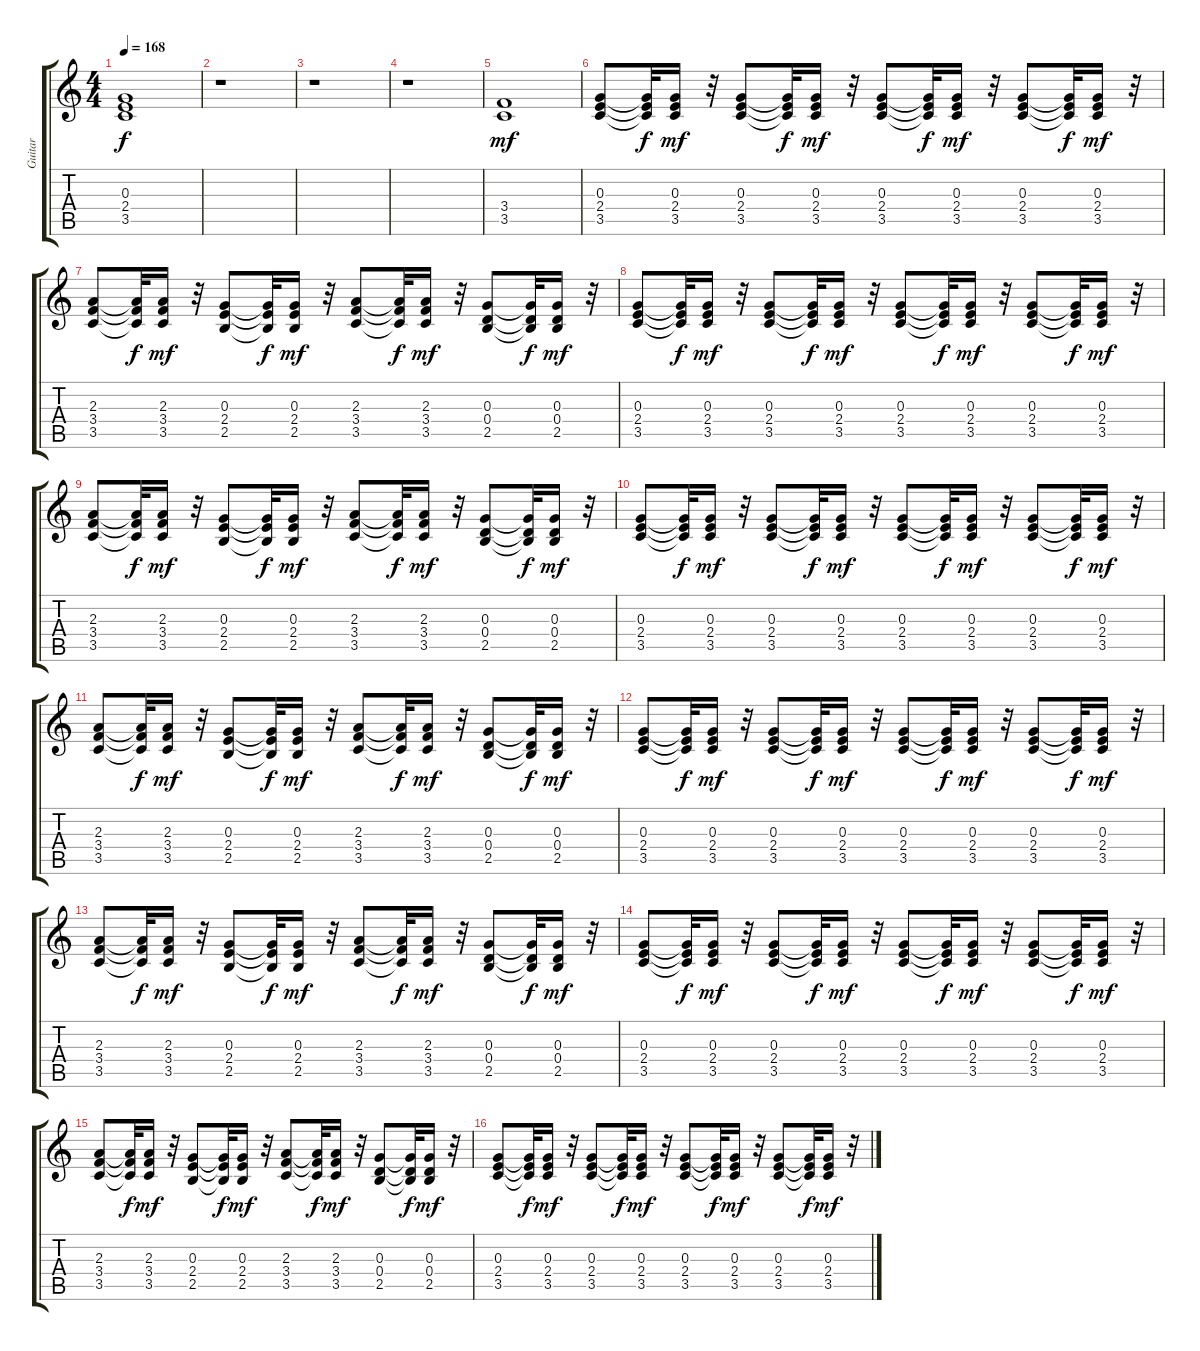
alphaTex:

\track ("Guitar" "Guitar") {instrument electricguitarjazz}
\staff {score tabs}
\tuning (E4 B3 G3 D3 A2 E2) {hide}
\ts (4 4)
\tempo 168
\clef g2
\ks c
(0.3{t} 2.4{t} 3.5{t}).1{dy f} |
r.1 |
r.1 |
r.1 |
(3.4 3.5).1{dy mf} |
(0.3 2.4 3.5).8{volume 11} (0.3{t} 2.4{t} 3.5{t}).32{dy f} (0.3 2.4 3.5).16{dy mf} r.32 (0.3 2.4 3.5).8 (0.3{t} 2.4{t} 3.5{t}).32{dy f} (0.3 2.4 3.5).16{dy mf} r.32 (0.3 2.4 3.5).8 (0.3{t} 2.4{t} 3.5{t}).32{dy f} (0.3 2.4 3.5).16{dy mf} r.32 (0.3 2.4 3.5).8 (0.3{t} 2.4{t} 3.5{t}).32{dy f} (0.3 2.4 3.5).16{dy mf} r.32 |
(2.3 3.4 3.5).8 (2.3{t} 3.4{t} 3.5{t}).32{dy f} (2.3 3.4 3.5).16{dy mf} r.32 (0.3 2.4 2.5).8 (0.3{t} 2.4{t} 2.5{t}).32{dy f} (0.3 2.4 2.5).16{dy mf} r.32 (2.3 3.4 3.5).8 (2.3{t} 3.4{t} 3.5{t}).32{dy f} (2.3 3.4 3.5).16{dy mf} r.32 (0.3 0.4 2.5).8 (0.3{t} 0.4{t} 2.5{t}).32{dy f} (0.3 0.4 2.5).16{dy mf} r.32 |
(0.3 2.4 3.5).8 (0.3{t} 2.4{t} 3.5{t}).32{dy f} (0.3 2.4 3.5).16{dy mf} r.32 (0.3 2.4 3.5).8 (0.3{t} 2.4{t} 3.5{t}).32{dy f} (0.3 2.4 3.5).16{dy mf} r.32 (0.3 2.4 3.5).8 (0.3{t} 2.4{t} 3.5{t}).32{dy f} (0.3 2.4 3.5).16{dy mf} r.32 (0.3 2.4 3.5).8 (0.3{t} 2.4{t} 3.5{t}).32{dy f} (0.3 2.4 3.5).16{dy mf} r.32 |
(2.3 3.4 3.5).8 (2.3{t} 3.4{t} 3.5{t}).32{dy f} (2.3 3.4 3.5).16{dy mf} r.32 (0.3 2.4 2.5).8 (0.3{t} 2.4{t} 2.5{t}).32{dy f} (0.3 2.4 2.5).16{dy mf} r.32 (2.3 3.4 3.5).8 (2.3{t} 3.4{t} 3.5{t}).32{dy f} (2.3 3.4 3.5).16{dy mf} r.32 (0.3 0.4 2.5).8 (0.3{t} 0.4{t} 2.5{t}).32{dy f} (0.3 0.4 2.5).16{dy mf} r.32 |
(0.3 2.4 3.5).8 (0.3{t} 2.4{t} 3.5{t}).32{dy f} (0.3 2.4 3.5).16{dy mf} r.32 (0.3 2.4 3.5).8 (0.3{t} 2.4{t} 3.5{t}).32{dy f} (0.3 2.4 3.5).16{dy mf} r.32 (0.3 2.4 3.5).8 (0.3{t} 2.4{t} 3.5{t}).32{dy f} (0.3 2.4 3.5).16{dy mf} r.32 (0.3 2.4 3.5).8 (0.3{t} 2.4{t} 3.5{t}).32{dy f} (0.3 2.4 3.5).16{dy mf} r.32 |
(2.3 3.4 3.5).8 (2.3{t} 3.4{t} 3.5{t}).32{dy f} (2.3 3.4 3.5).16{dy mf} r.32 (0.3 2.4 2.5).8 (0.3{t} 2.4{t} 2.5{t}).32{dy f} (0.3 2.4 2.5).16{dy mf} r.32 (2.3 3.4 3.5).8 (2.3{t} 3.4{t} 3.5{t}).32{dy f} (2.3 3.4 3.5).16{dy mf} r.32 (0.3 0.4 2.5).8 (0.3{t} 0.4{t} 2.5{t}).32{dy f} (0.3 0.4 2.5).16{dy mf} r.32 |
(0.3 2.4 3.5).8 (0.3{t} 2.4{t} 3.5{t}).32{dy f} (0.3 2.4 3.5).16{dy mf} r.32 (0.3 2.4 3.5).8 (0.3{t} 2.4{t} 3.5{t}).32{dy f} (0.3 2.4 3.5).16{dy mf} r.32 (0.3 2.4 3.5).8 (0.3{t} 2.4{t} 3.5{t}).32{dy f} (0.3 2.4 3.5).16{dy mf} r.32 (0.3 2.4 3.5).8 (0.3{t} 2.4{t} 3.5{t}).32{dy f} (0.3 2.4 3.5).16{dy mf} r.32 |
(2.3 3.4 3.5).8 (2.3{t} 3.4{t} 3.5{t}).32{dy f} (2.3 3.4 3.5).16{dy mf} r.32 (0.3 2.4 2.5).8 (0.3{t} 2.4{t} 2.5{t}).32{dy f} (0.3 2.4 2.5).16{dy mf} r.32 (2.3 3.4 3.5).8 (2.3{t} 3.4{t} 3.5{t}).32{dy f} (2.3 3.4 3.5).16{dy mf} r.32 (0.3 0.4 2.5).8 (0.3{t} 0.4{t} 2.5{t}).32{dy f} (0.3 0.4 2.5).16{dy mf} r.32 |
(0.3 2.4 3.5).8{volume 11} (0.3{t} 2.4{t} 3.5{t}).32{dy f} (0.3 2.4 3.5).16{dy mf} r.32 (0.3 2.4 3.5).8 (0.3{t} 2.4{t} 3.5{t}).32{dy f} (0.3 2.4 3.5).16{dy mf} r.32 (0.3 2.4 3.5).8 (0.3{t} 2.4{t} 3.5{t}).32{dy f} (0.3 2.4 3.5).16{dy mf} r.32 (0.3 2.4 3.5).8 (0.3{t} 2.4{t} 3.5{t}).32{dy f} (0.3 2.4 3.5).16{dy mf} r.32 |
(2.3 3.4 3.5).8 (2.3{t} 3.4{t} 3.5{t}).32{dy f} (2.3 3.4 3.5).16{dy mf} r.32 (0.3 2.4 2.5).8 (0.3{t} 2.4{t} 2.5{t}).32{dy f} (0.3 2.4 2.5).16{dy mf} r.32 (2.3 3.4 3.5).8 (2.3{t} 3.4{t} 3.5{t}).32{dy f} (2.3 3.4 3.5).16{dy mf} r.32 (0.3 0.4 2.5).8 (0.3{t} 0.4{t} 2.5{t}).32{dy f} (0.3 0.4 2.5).16{dy mf} r.32 |
(0.3 2.4 3.5).8 (0.3{t} 2.4{t} 3.5{t}).32{dy f} (0.3 2.4 3.5).16{dy mf} r.32 (0.3 2.4 3.5).8 (0.3{t} 2.4{t} 3.5{t}).32{dy f} (0.3 2.4 3.5).16{dy mf} r.32 (0.3 2.4 3.5).8 (0.3{t} 2.4{t} 3.5{t}).32{dy f} (0.3 2.4 3.5).16{dy mf} r.32 (0.3 2.4 3.5).8 (0.3{t} 2.4{t} 3.5{t}).32{dy f} (0.3 2.4 3.5).16{dy mf} r.32
